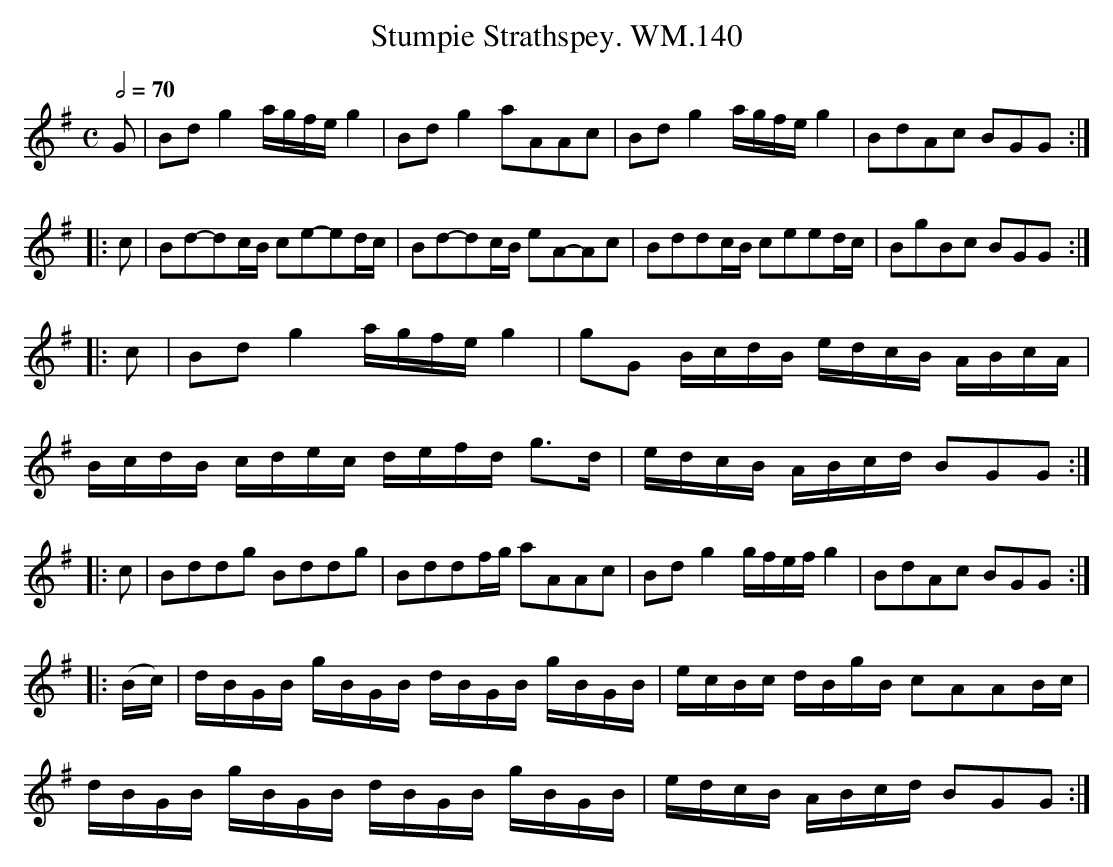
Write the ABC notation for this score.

X:1
T:Stumpie Strathspey. WM.140
M:C
L:1/8
Q:1/2=70
K:G
G|Bd g2 a/g/f/e/g2|Bdg2aAAc|Bdg2a/g/f/e/g2|BdAc BGG:|
|:c|Bd-dc/B/ ce-ed/c/|Bd-dc/B/ eA-Ac|Bddc/B/ ceed/c/|BgBc BGG:|
|:c|Bdg2a/g/f/e/g2|gG B/c/d/B/ e/d/c/B/ A/B/c/A/|
B/c/d/B/ c/d/e/c/ d/e/f/d/ g>d|e/d/c/B/ A/B/c/d/ BGG:|
|:c|Bddg Bddg|Bddf/g/ aAAc|Bdg2g/f/e/f/ g2|BdAc BGG:|
|:(B/c/)|d/B/G/B/ g/B/G/B/ d/B/G/B/ g/B/G/B/|e/c/B/c/ d/B/g/B/ cAAB/c/|
d/B/G/B/ g/B/G/B/ d/B/G/B/ g/B/G/B/|e/d/c/B/ A/B/c/d/ BGG:|
